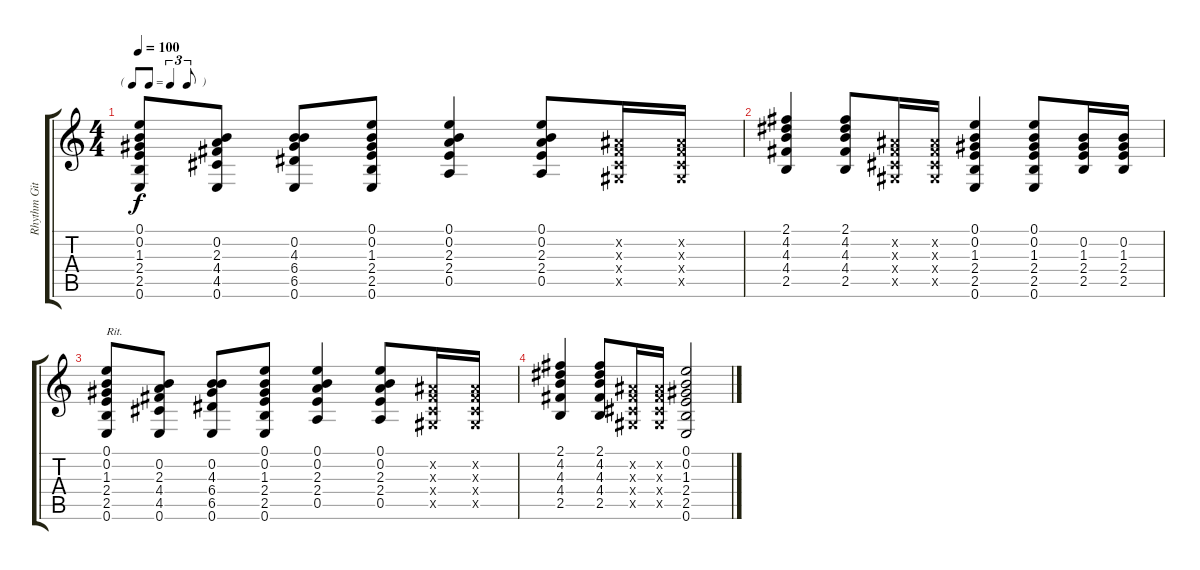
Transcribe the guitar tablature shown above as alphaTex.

\track ("Rhythm Git. I" "Rhythm Git") {instrument acousticguitarsteel}
\staff {score tabs}
\tuning (E4 B3 G3 D3 A2 E2) {hide}
\ts (4 4)
\tf triplet8th
\tempo 100
\clef g2
\ks c
(0.1 0.2 1.3 2.4 2.5 0.6).8{dy f} (0.2 2.3 4.4 4.5 0.6).8 (0.2 4.3 6.4 6.5 0.6).8 (0.1 0.2 1.3 2.4 2.5 0.6).8 (0.1 0.2 2.3 2.4 0.5).4 (0.1 0.2 2.3 2.4 0.5).8 (-1.2{x} -1.3{x} -1.4{x} -1.5{x}).16 (-1.2{x} -1.3{x} -1.4{x} -1.5{x}).16 |
(2.1 4.2 4.3 4.4 2.5).4 (2.1 4.2 4.3 4.4 2.5).8 (-1.2{x} -1.3{x} -1.4{x} -1.5{x}).16 (-1.2{x} -1.3{x} -1.4{x} -1.5{x}).16 (0.1 0.2 1.3 2.4 2.5 0.6).4 (0.1 0.2 1.3 2.4 2.5 0.6).8 (0.2 1.3 2.4 2.5).16 (0.2 1.3 2.4 2.5).16 |
(0.1 0.2 1.3 2.4 2.5 0.6).8{txt "Rit."} (0.2 2.3 4.4 4.5 0.6).8 (0.2 4.3 6.4 6.5 0.6).8 (0.1 0.2 1.3 2.4 2.5 0.6).8 (0.1 0.2 2.3 2.4 0.5).4 (0.1 0.2 2.3 2.4 0.5).8 (-1.2{x} -1.3{x} -1.4{x} -1.5{x}).16 (-1.2{x} -1.3{x} -1.4{x} -1.5{x}).16 |
(2.1 4.2 4.3 4.4 2.5).4 (2.1 4.2 4.3 4.4 2.5).8 (-1.2{x} -1.3{x} -1.4{x} -1.5{x}).16 (-1.2{x} -1.3{x} -1.4{x} -1.5{x}).16 (0.1 0.2 1.3 2.4 2.5 0.6).2
